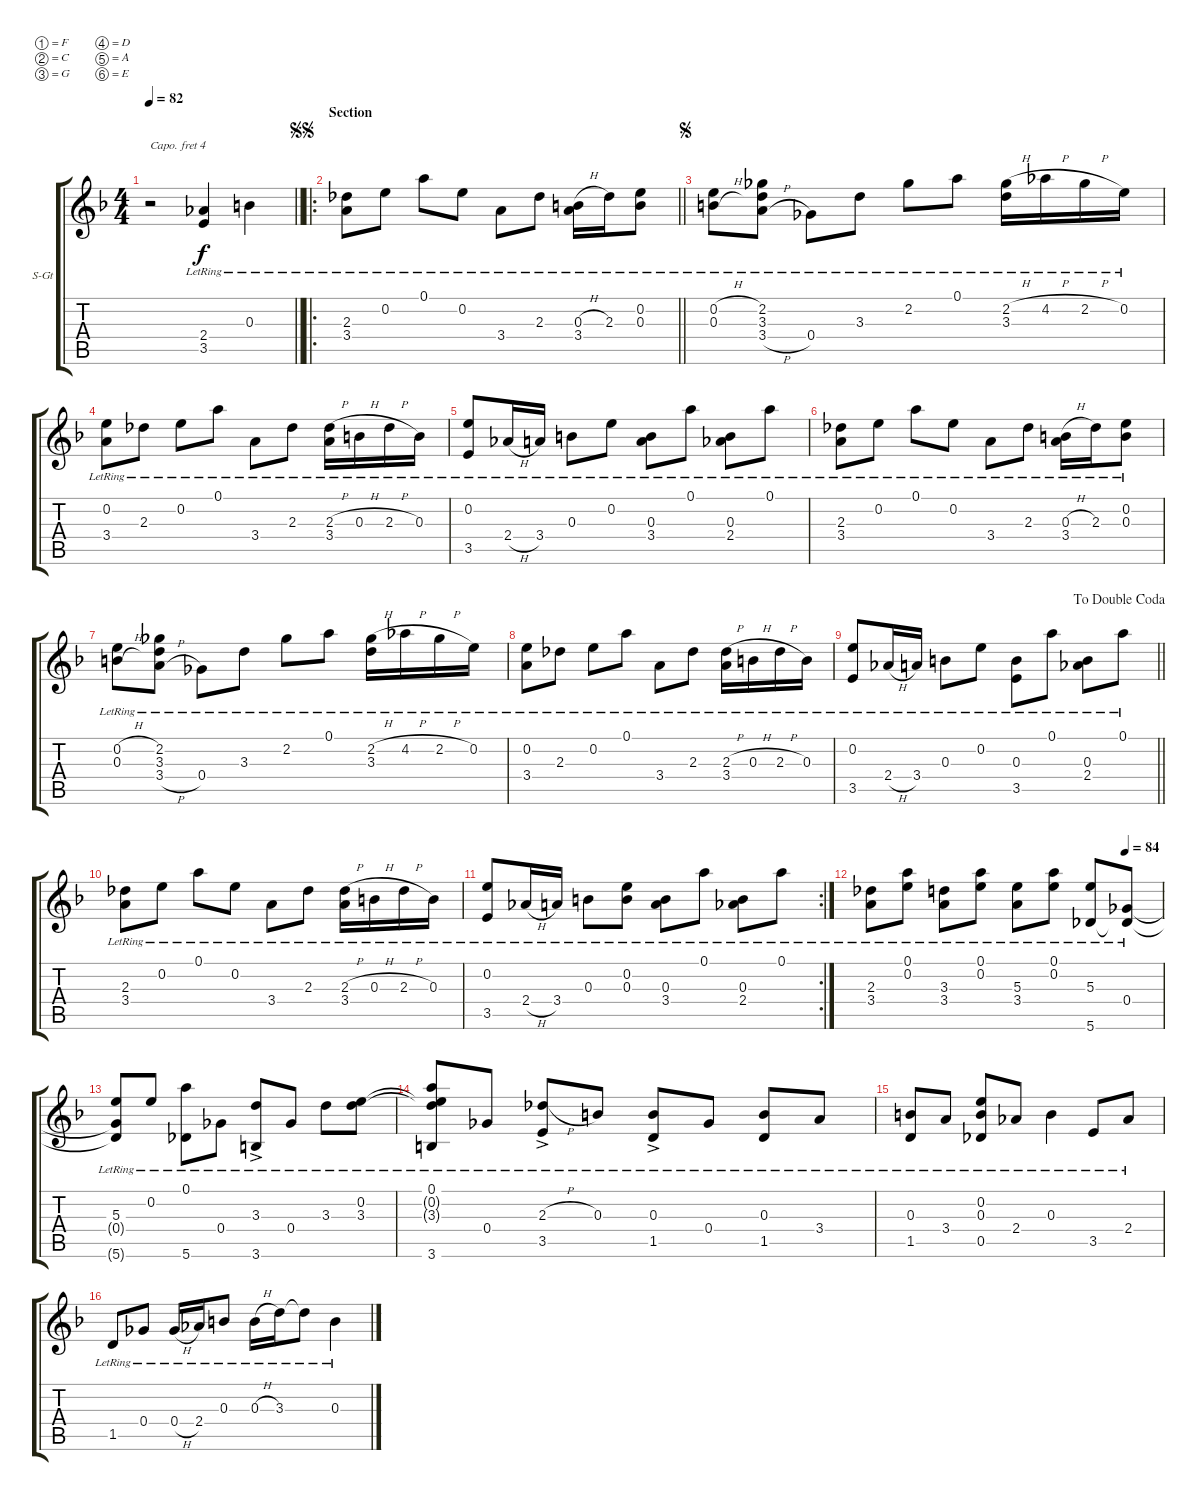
\bracketExtendMode groupsimilarinstruments
\firstSystemTrackNameOrientation horizontal
\otherSystemsTrackNameOrientation horizontal
\track ("Steel String Acoustic Guitar" "S-Gt") {instrument acousticguitarsteel}
\staff {score tabs}
\capo 4
\tuning (F4 C4 G3 D3 A2 E2)
\ts (4 4)
\beaming (8 2 2 2 2)
\tempo 82
\clef g2
\barLineRight lightlight
\ks f
r.2{dy f instrument acousticguitarsteel} (2.4{lr} 3.5{lr}).4 0.3{lr}.4 |
\ro
\section ("" "Section")
\jump segnosegno
\barLineRight lightlight
(2.3{lr} 3.4{lr}).8 0.2{lr}.8 0.1{lr}.8 0.2{lr}.8 3.4{lr}.8 2.3{lr}.8 (0.3{h lr} 3.4{lr}).16 2.3{lr}.16 (0.2{lr} 0.3{lr}).8 |
\jump segno
(0.2{h lr} 0.3{h lr}).8 (2.2{lr} 3.3{lr} 3.4{h lr}).8 0.4{lr}.8 3.3{lr}.8 2.2{lr}.8 0.1{lr}.8 (2.2{h lr} 3.3{lr}).16 4.2{h lr}.16 2.2{h lr}.16 0.2{lr}.16 |
(0.2{lr} 3.4{lr}).8 2.3{lr}.8 0.2{lr}.8 0.1{lr}.8 3.4{lr}.8 2.3{lr}.8 (2.3{h lr} 3.4{lr}).16 0.3{h lr}.16 2.3{h lr}.16 0.3{lr}.16 |
(0.2{lr} 3.5{lr}).8 2.4{h lr}.16 3.4{lr}.16 0.3{lr}.8 0.2{lr}.8 (0.3{lr} 3.4{lr}).8 0.1{lr}.8 (0.3{lr} 2.4{lr}).8 0.1{lr}.8 |
(2.3{lr} 3.4{lr}).8 0.2{lr}.8 0.1{lr}.8 0.2{lr}.8 3.4{lr}.8 2.3{lr}.8 (0.3{h lr} 3.4{lr}).16 2.3{lr}.16 (0.2{lr} 0.3{lr}).8 |
(0.2{h lr} 0.3{h lr}).8 (2.2{lr} 3.3{lr} 3.4{h lr}).8 0.4{lr}.8 3.3{lr}.8 2.2{lr}.8 0.1{lr}.8 (2.2{h lr} 3.3{lr}).16 4.2{h lr}.16 2.2{h lr}.16 0.2{lr}.16 |
(0.2{lr} 3.4{lr}).8 2.3{lr}.8 0.2{lr}.8 0.1{lr}.8 3.4{lr}.8 2.3{lr}.8 (2.3{h lr} 3.4{lr}).16 0.3{h lr}.16 2.3{h lr}.16 0.3{lr}.16 |
\jump dadoublecoda
\barLineRight lightlight
(0.2{lr} 3.5{lr}).8 2.4{h lr}.16 3.4{lr}.16 0.3{lr}.8 0.2{lr}.8 (0.3{lr} 3.5{lr}).8 0.1{lr}.8 (0.3{lr} 2.4{lr}).8 0.1{lr}.8 |
(2.3{lr} 3.4{lr}).8 0.2{lr}.8 0.1{lr}.8 0.2{lr}.8 3.4{lr}.8 2.3{lr}.8 (2.3{h lr} 3.4{lr}).16 0.3{h lr}.16 2.3{h lr}.16 0.3{lr}.16 |
\rc 2
(0.2{lr} 3.5{lr}).8 2.4{h lr}.16 3.4{lr}.16 0.3{lr}.8 (0.2{lr} 0.3{lr}).8 (0.3{lr} 3.4{lr}).8 0.1{lr}.8 (0.3{lr} 2.4{lr}).8 0.1{lr}.8 |
\tempo (84 0.875)
(2.3{lr} 3.4{lr}).8 (0.1{lr} 0.2{lr}).8 (3.3{lr} 3.4{lr}).8 (0.1{lr} 0.2{lr}).8 (5.3{lr} 3.4{lr}).8 (0.1{lr} 0.2{lr}).8 (5.3{lr} 5.6{lr}).8 (0.4{lr} 5.6{lr t}).8 |
(5.3{lr} 0.4{lr t} 5.6{lr t}).8 0.2{lr}.8 (0.1{lr} 5.6{lr}).8 0.4{lr}.8 (3.3{ac lr} 3.6{ac lr}).8 0.4{lr}.8 3.3{lr}.8 (0.2{lr} 3.3{lr}).8 |
(0.1{lr} 0.2{lr t} 3.3{lr t} 3.6{lr}).8 0.4{lr}.8 (2.3{h ac lr} 3.5{ac lr}).8 0.3{lr}.8 (0.3{ac lr} 1.5{ac lr}).8 0.4{lr}.8 (0.3{lr} 1.5{lr}).8 3.4{lr}.8 |
(0.3{lr} 1.5{lr}).8 3.4{lr}.8 (0.2{lr} 0.3{lr} 0.5{lr}).8 2.4{lr}.8 0.3{lr}.4 3.5{lr}.8 2.4{lr}.8 |
1.5{lr}.8 0.4{lr}.8 0.4{h lr}.16 2.4{lr}.16 0.3{lr}.8 0.3{h lr}.16 3.3{lr}.16 3.3{lr t}.8 0.3{lr}.4
